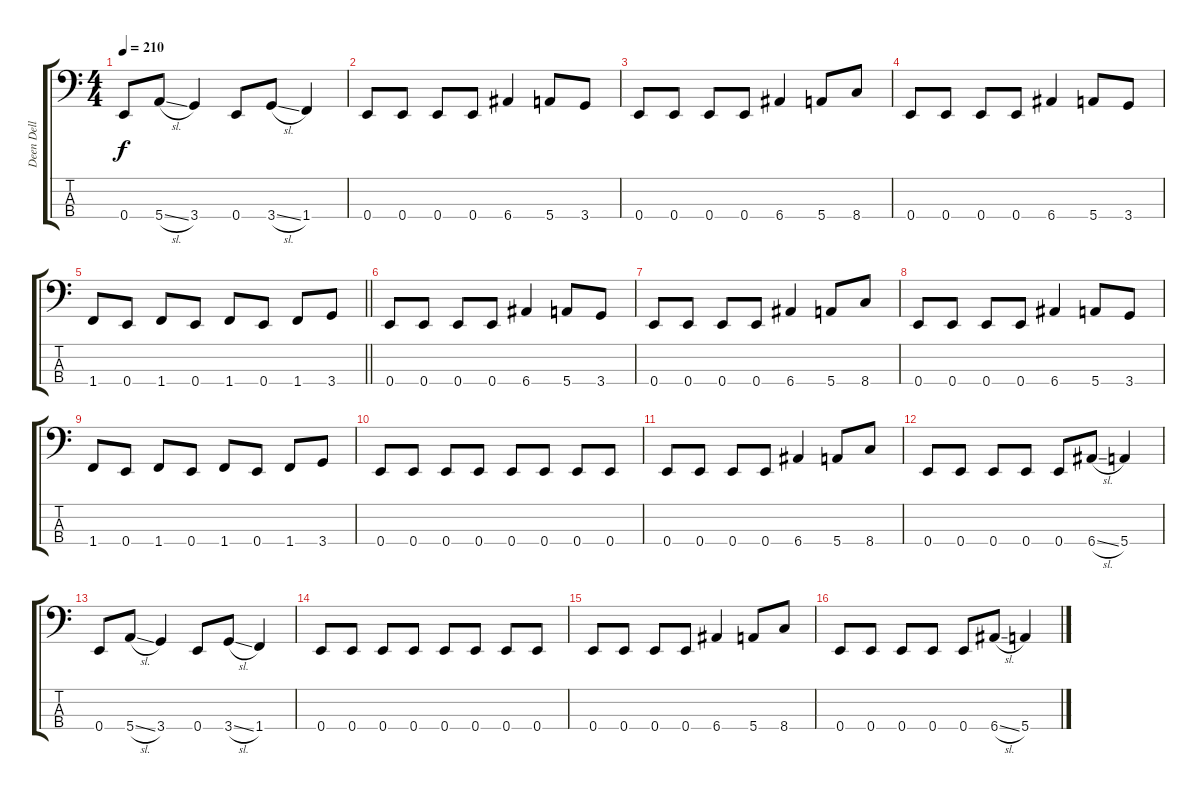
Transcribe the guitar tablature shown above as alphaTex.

\track ("Deen Dell" "Deen Dell") {instrument electricbasspick}
\staff {score tabs}
\tuning (G2 D2 A1 E1) {hide}
\ts (4 4)
\tempo 210
\clef f4
\ks c
0.4.8{dy f} 5.4{sl}.8 3.4.4 0.4.8 3.4{sl}.8 1.4.4 |
0.4.8 0.4.8 0.4.8 0.4.8 6.4.4 5.4.8 3.4.8 |
0.4.8 0.4.8 0.4.8 0.4.8 6.4.4 5.4.8 8.4.8 |
0.4.8 0.4.8 0.4.8 0.4.8 6.4.4 5.4.8 3.4.8 |
\barLineRight lightlight
1.4.8 0.4.8 1.4.8 0.4.8 1.4.8 0.4.8 1.4.8 3.4.8 |
0.4.8 0.4.8 0.4.8 0.4.8 6.4.4 5.4.8 3.4.8 |
0.4.8 0.4.8 0.4.8 0.4.8 6.4.4 5.4.8 8.4.8 |
0.4.8 0.4.8 0.4.8 0.4.8 6.4.4 5.4.8 3.4.8 |
1.4.8 0.4.8 1.4.8 0.4.8 1.4.8 0.4.8 1.4.8 3.4.8 |
0.4.8 0.4.8 0.4.8 0.4.8 0.4.8 0.4.8 0.4.8 0.4.8 |
0.4.8 0.4.8 0.4.8 0.4.8 6.4.4 5.4.8 8.4.8 |
0.4.8 0.4.8 0.4.8 0.4.8 0.4.8 6.4{sl}.8 5.4.4 |
0.4.8 5.4{sl}.8 3.4.4 0.4.8 3.4{sl}.8 1.4.4 |
0.4.8 0.4.8 0.4.8 0.4.8 0.4.8 0.4.8 0.4.8 0.4.8 |
0.4.8 0.4.8 0.4.8 0.4.8 6.4.4 5.4.8 8.4.8 |
0.4.8 0.4.8 0.4.8 0.4.8 0.4.8 6.4{sl}.8 5.4.4
